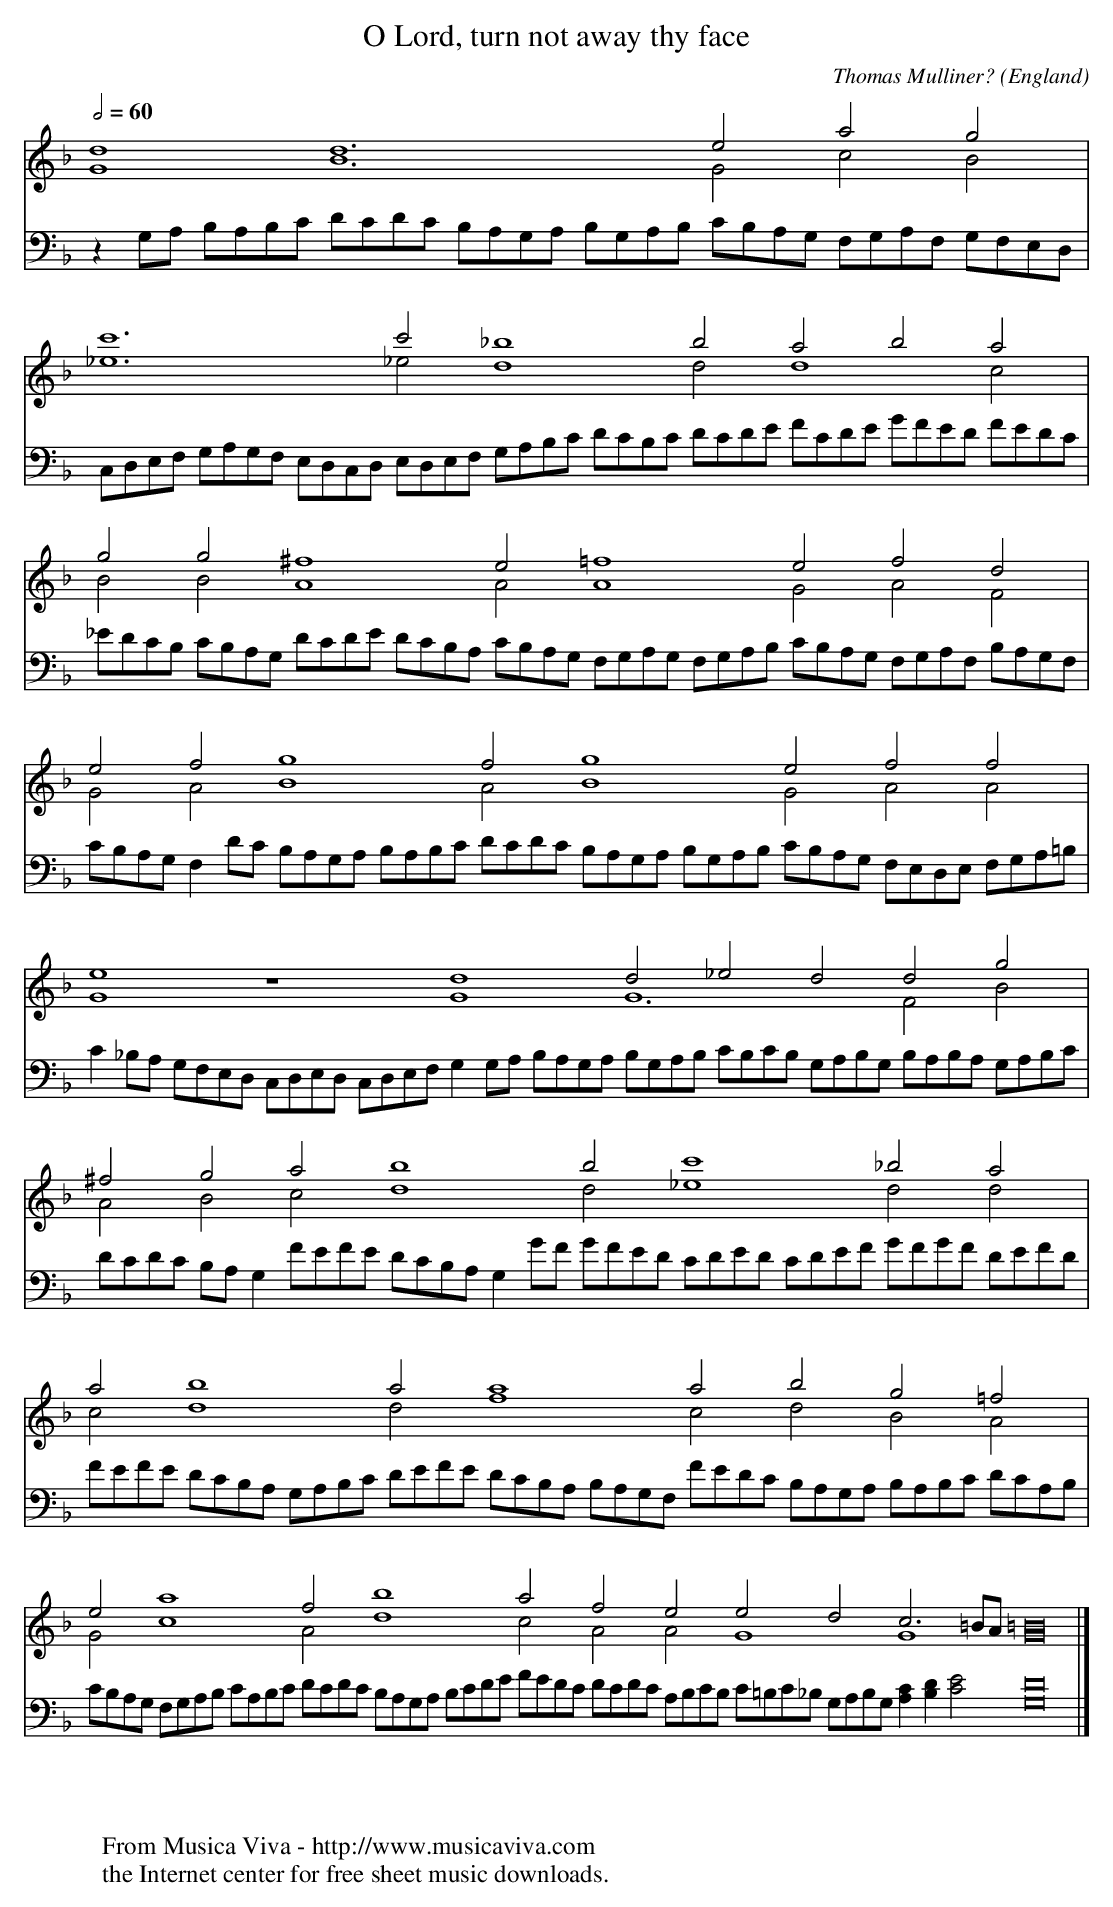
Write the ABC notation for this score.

X:1
T:O Lord, turn not away thy face
C:Thomas Mulliner?
O:England
V:1 Program 1 74 up %Recorder
V:2 Program 2 74 merge down %Recorder
V:3 Program 3 74 bass %Recorder
M:none
L:1/2
Q:1/2=60
K:Gdor
V:1
d2d3eag|
V:2
G2B3GcB|
V:3
L:1/8
z2 G,A, B,A,B,C DCDC B,A,G,A, B,G,A,B, CB,A,G, F,G,A,F, G,F,E,D,|
V:1
L:1/2
c'3c'_b2baba|
V:2
_e3_ed2dd2c|
V:3
L:1/8
C,D,E,F, G,A,G,F, E,D,C,D, E,D,E,F, G,A,B,C DCB,C DCDE FCDE GFED FEDC|
V:1
L:1/2
gg^f2e=f2efd|
V:2
BBA2AA2GAF|
V:3
L:1/8
_EDCB, CB,A,G, DCDE DCB,A, CB,A,G, F,G,A,G, F,G,A,B, CB,A,G, F,G,A,F, B,A,G,F,|
V:1
L:1/2
efg2fg2eff|
V:2
GAB2AB2GAA|
V:3
L:1/8
CB,A,G, F,2 DC B,A,G,A, B,A,B,C DCDC B,A,G,A, B,G,A,B, CB,A,G, F,E,D,E, F,G,A,=B,|
V:1
L:1/2
e2 z2 d2d_eddg|
V:2
G2 z2 G2G3FB|
V:3
L:1/8
C2 _B,A, G,F,E,D, C,D,E,D, C,D,E,F, G,2 G,A, B,A,G,A, B,G,A,B, CB,CB, G,A,B,G, B,A,B,A, G,A,B,C|
V:1
L:1/2
^fgab2bc'2_ba|
V:2
ABcd2d_e2dd|
V:3
L:1/8
DCDC B,A, G,2 FEFE DCB,A, G,2 GF GFED CDED CDEF GFGF DEFD|
V:1
L:1/2
ab2aa2abg=f|
V:2
cd2df2cdBA|
V:3
L:1/8
FEFE DCB,A, G,A,B,C DEFE DCB,A, B,A,G,F, FEDC B,A,G,A, B,A,B,C DCA,B,|
V:1
L:1/2
ea2fb2afeedc3/2=B//A//=B4|]
V:2
Gc2Ad2cAAG2G2G4|]
V:3
L:1/8
CB,A,G, F,G,A,B, CA,B,C DCDC B,A,G,A, B,CDE FEDC DCDC A,B,CB, C=B,C_B, G,A,B,G, [A,2C2][B,2D2][C4E4][G,16D16]|]
W:
W:
W:  From Musica Viva - http://www.musicaviva.com
W:  the Internet center for free sheet music downloads.
